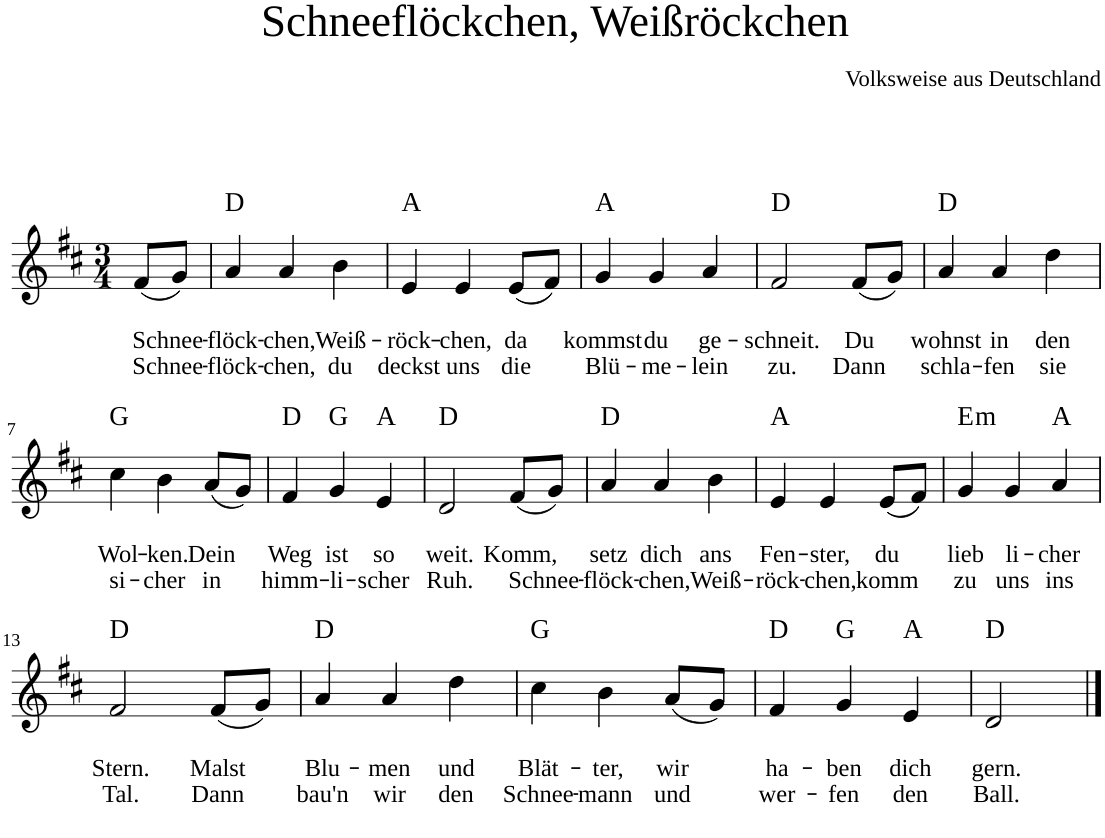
**kern	**text	**text	**text	**harte
*part1	*part1	*part1	*part1	*part1
*staff1	*staff1	*staff1	*staff1	*
*clefG2	*	*	*	*
*k[f#c#]	*	*	*	*
*D:	*	*	*	*
*M3/4	*	*	*	*
=1	=1	=1	=1	=1
!	!	!LO:LY:b	!LO:LY:b	!
(8f#/L	.	Schnee-	Schnee-	.
8g/J)	.	.	.	.
=2	=2	=2	=2	=2
!	!	!LO:LY:b	!LO:LY:b	!
4a/	.	-flöck-	-flöck-	D:maj
!	!	!LO:LY:b	!LO:LY:b	!
4a/	.	-chen,	-chen,	.
!	!	!LO:LY:b	!LO:LY:b	!
4b\	.	Weiß-	du	.
=3	=3	=3	=3	=3
!	!	!LO:LY:b	!LO:LY:b	!
4e/	.	-röck-	deckst	A:maj
!	!	!LO:LY:b	!LO:LY:b	!
4e/	.	-chen,	uns	.
!	!	!LO:LY:b	!LO:LY:b	!
(8e/L	.	da	die	.
8f#/J)	.	.	.	.
=4	=4	=4	=4	=4
!	!	!LO:LY:b	!LO:LY:b	!
4g/	.	kommst	Blü-	A:maj
!	!	!LO:LY:b	!LO:LY:b	!
4g/	.	du	-me-	.
!	!	!LO:LY:b	!LO:LY:b	!
4a/	.	ge-	-lein	.
=5	=5	=5	=5	=5
!	!	!LO:LY:b	!LO:LY:b	!
2f#/	.	-schneit.	zu.	D:maj
!	!	!LO:LY:b	!LO:LY:b	!
(8f#/L	.	Du	Dann	.
8g/J)	.	.	.	.
=6	=6	=6	=6	=6
!	!	!LO:LY:b	!LO:LY:b	!
4a/	.	wohnst	schla-	D:maj
!	!	!LO:LY:b	!LO:LY:b	!
4a/	.	in	-fen	.
!	!	!LO:LY:b	!LO:LY:b	!
4dd\	.	den	sie	.
!!LO:LB:g=z
=7	=7	=7	=7	=7
!	!	!LO:LY:b	!LO:LY:b	!
4cc#\	.	Wol-	si-	G:maj
!	!	!LO:LY:b	!LO:LY:b	!
4b\	.	-ken.	-cher	.
!	!	!LO:LY:b	!LO:LY:b	!
(8a/L	.	Dein	in	.
8g/J)	.	.	.	.
=8	=8	=8	=8	=8
!	!	!LO:LY:b	!LO:LY:b	!
4f#/	.	Weg	himm-	D:maj
!	!	!LO:LY:b	!LO:LY:b	!
4g/	.	ist	-li-	G:maj
!	!	!LO:LY:b	!LO:LY:b	!
4e/	.	so	-scher	A:maj
=9	=9	=9	=9	=9
!	!	!LO:LY:b	!LO:LY:b	!
2d/	.	weit.	Ruh.	D:maj
!	!	!LO:LY:b	!LO:LY:b	!
(8f#/L	.	Komm,	Schnee-	.
8g/J)	.	.	.	.
=10	=10	=10	=10	=10
!	!	!LO:LY:b	!LO:LY:b	!
4a/	.	setz	-flöck-	D:maj
!	!	!LO:LY:b	!LO:LY:b	!
4a/	.	dich	-chen,	.
!	!	!LO:LY:b	!LO:LY:b	!
4b\	.	ans	Weiß-	.
=11	=11	=11	=11	=11
!	!	!LO:LY:b	!LO:LY:b	!
4e/	.	Fen-	-röck-	A:maj
!	!	!LO:LY:b	!LO:LY:b	!
4e/	.	-ster,	-chen,	.
!	!	!LO:LY:b	!LO:LY:b	!
(8e/L	.	du	komm	.
8f#/J)	.	.	.	.
=12	=12	=12	=12	=12
!	!	!LO:LY:b	!LO:LY:b	!LO:H:kt=m
4g/	.	lieb	zu	E:min
!	!	!LO:LY:b	!LO:LY:b	!
4g/	.	li-	uns	.
!	!	!LO:LY:b	!LO:LY:b	!
4a/	.	-cher	ins	A:maj
!!LO:LB:g=z
=13	=13	=13	=13	=13
!	!	!LO:LY:b	!LO:LY:b	!
2f#/	.	Stern.	Tal.	D:maj
!	!	!LO:LY:b	!LO:LY:b	!
(8f#/L	.	Malst	Dann	.
8g/J)	.	.	.	.
=14	=14	=14	=14	=14
!	!	!LO:LY:b	!LO:LY:b	!
4a/	.	Blu-	bau'n	D:maj
!	!	!LO:LY:b	!LO:LY:b	!
4a/	.	-men	wir	.
!	!	!LO:LY:b	!LO:LY:b	!
4dd\	.	und	den	.
=15	=15	=15	=15	=15
!	!	!LO:LY:b	!LO:LY:b	!
4cc#\	.	Blät-	Schnee-	G:maj
!	!	!LO:LY:b	!LO:LY:b	!
4b\	.	-ter,	-mann	.
!	!	!LO:LY:b	!LO:LY:b	!
(8a/L	.	wir	und	.
8g/J)	.	.	.	.
=16	=16	=16	=16	=16
!	!	!LO:LY:b	!LO:LY:b	!
4f#/	.	ha-	wer-	D:maj
!	!	!LO:LY:b	!LO:LY:b	!
4g/	.	-ben	-fen	G:maj
!	!	!LO:LY:b	!LO:LY:b	!
4e/	.	dich	den	A:maj
=17	=17	=17	=17	=17
!	!	!LO:LY:b	!LO:LY:b	!
2d/	.	gern.	Ball.	D:maj
==	==	==	==	==
*-	*-	*-	*-	*-
